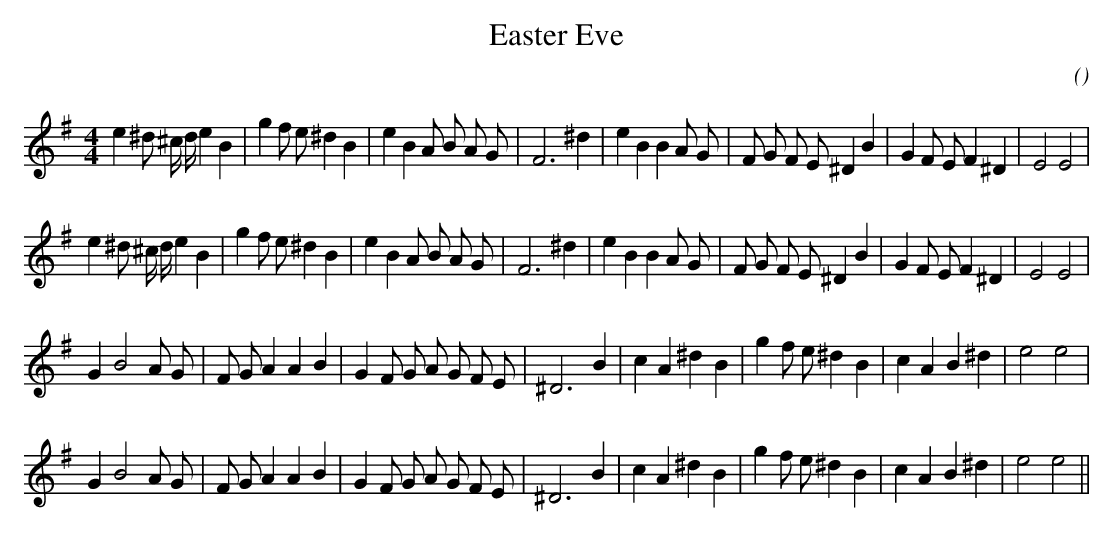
X:1
T: Easter Eve
C:
O:
M:4/4
K:Em
K:Em
M:4/4
L:1/16
e4 ^d2 ^c d e4 B4 |g4 f2 e2 ^d4 B4 |e4 B4 A2 B2 A2 G2 |F12 ^d4 |e4 B4 B4 A2 G2 |F2 G2 F2 E2 ^D4 B4 |G4 F2 E2 F4 ^D4 |E8 E8 |
e4 ^d2 ^c d e4 B4 |g4 f2 e2 ^d4 B4 |e4 B4 A2 B2 A2 G2 |F12 ^d4 |e4 B4 B4 A2 G2 |F2 G2 F2 E2 ^D4 B4 |G4 F2 E2 F4 ^D4 |E8 E8 |
G4 B8 A2 G2 |F2 G2 A4 A4 B4 |G4 F2 G2 A2 G2 F2 E2 |^D12 B4 |c4 A4 ^d4 B4 |g4 f2 e2 ^d4 B4 |c4 A4 B4 ^d4 |e8 e8 |
G4 B8 A2 G2 |F2 G2 A4 A4 B4 |G4 F2 G2 A2 G2 F2 E2 |^D12 B4 |c4 A4 ^d4 B4 |g4 f2 e2 ^d4 B4 |c4 A4 B4 ^d4 |e8 e8 ||
